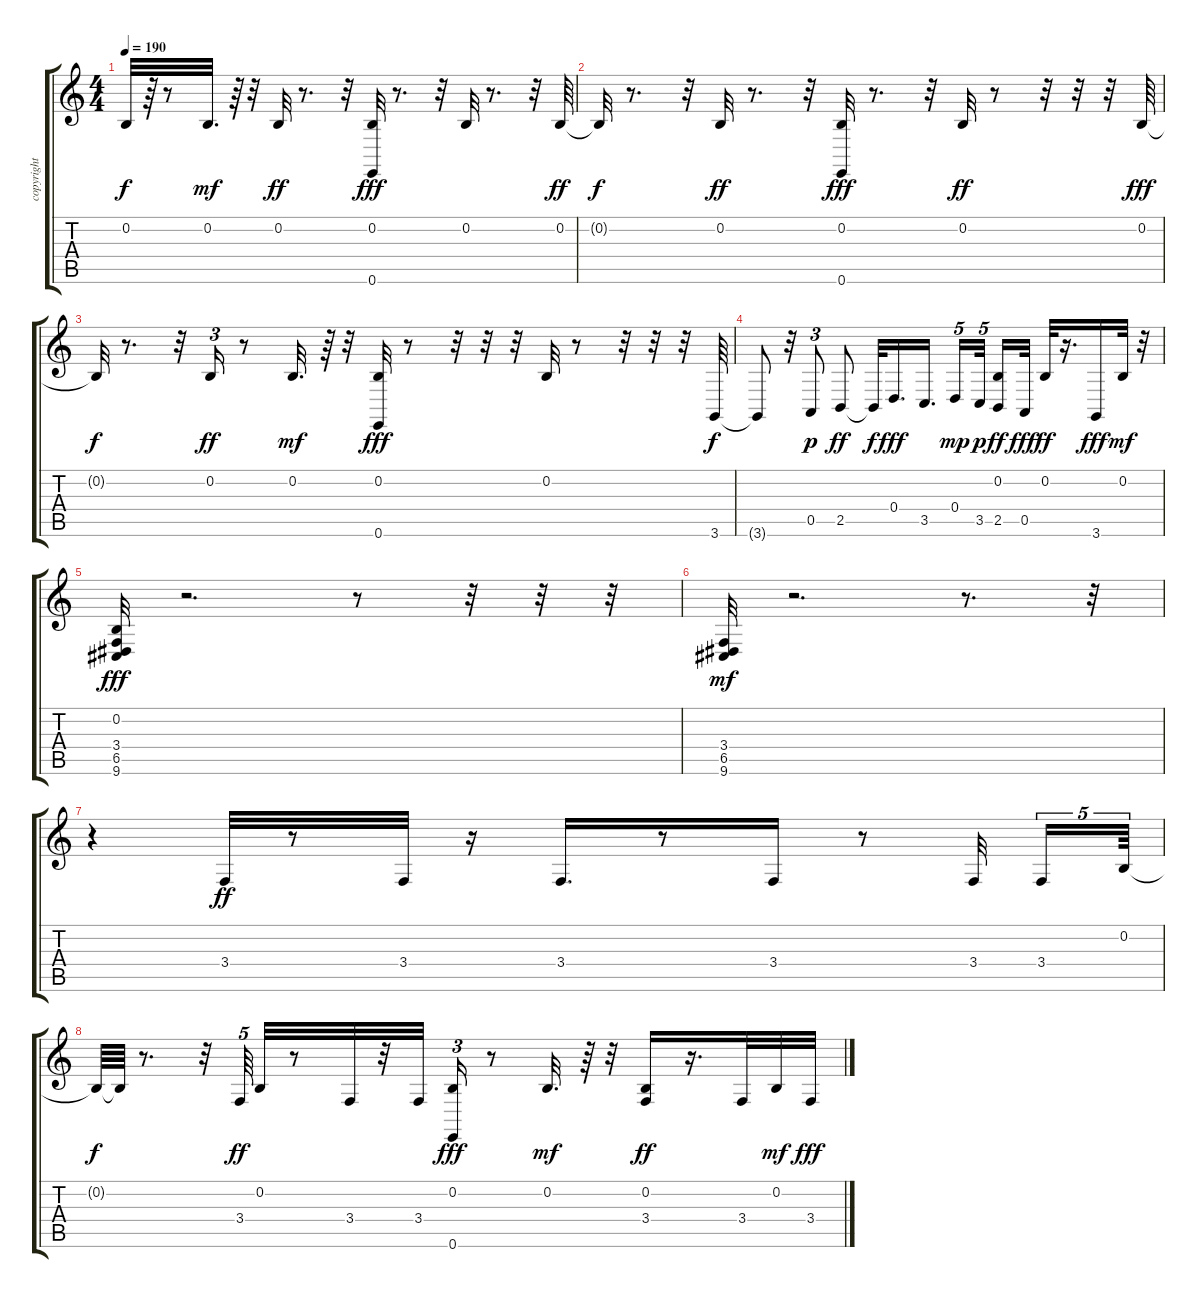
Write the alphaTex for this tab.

\track ("copyright 1998 by" "copyright ") {instrument acousticgrandpiano}
\staff {score tabs}
\tuning (E4 B3 G3 D3 A2 E2) {hide}
\ts (4 4)
\tempo 190
\clef g2
\ks c
0.2{t}.32{dy f} r.64 r.8 0.2.32{d dy mf} r.64 r.32 0.2.32{dy ff} r.8{d} r.32 (0.2 0.6).32{dy fff} r.8{d} r.32 0.2.32 r.8{d} r.32 0.2.64{dy ff} |
0.2{t}.32{dy f} r.8{d} r.32 0.2.32{dy ff} r.8{d} r.32 (0.2 0.6).32{dy fff} r.8{d} r.32 0.2.32{dy ff} r.8 r.32 r.32 r.32 0.2.64{dy fff} |
0.2{t}.32{dy f} r.8{d} r.32 0.2.16{tu (3 2) dy ff} r.8 0.2.32{d dy mf} r.64 r.32 (0.2 0.6).32{dy fff} r.8 r.32 r.32 r.32 0.2.32 r.8 r.32 r.32 r.32 3.6.64{dy f} |
3.6{t}.8 r.32 0.5.8{tu (3 2) dy p} 2.5.8{dy ff} 2.5{t}.32{dy f} 0.4.16{d dy fff} 3.5.16{d} 0.4.16{tu (5 4) dy mp} 3.5.32{tu (5 4) dy p beam splitsecondary} (0.2 2.5).16{dy ff} 0.5.32{dy fff} 0.2.32{dy ff} r.16{d} 3.6.16{dy fff} 0.2.32{dy mf} r.32 |
(0.2 3.4 6.5 9.6).32{dy fff} r.2{d} r.8 r.32 r.32 r.32 |
(3.4 6.5 9.6).32{dy mf} r.2{d} r.8{d} r.32 |
r.4 3.4.32{dy ff} r.8 3.4.32 r.16 3.4.16{d} r.8 3.4.16 r.8 3.4.32{beam splitsecondary} 3.4.16{tu (5 4)} 0.2.64{tu (5 4)} |
0.2{t}.64{dy f} 0.2{t}.64 r.8{d} r.32 3.4.64{tu (5 4) dy ff} 0.2.32 r.8 3.4.32 r.32 3.4.32 (0.2 0.6).16{tu (3 2) dy fff} r.8 0.2.32{d dy mf} r.64 r.32 (0.2 3.4).16{dy ff} r.16{d} 3.4.32 0.2.32{dy mf} 3.4.32{dy fff}
